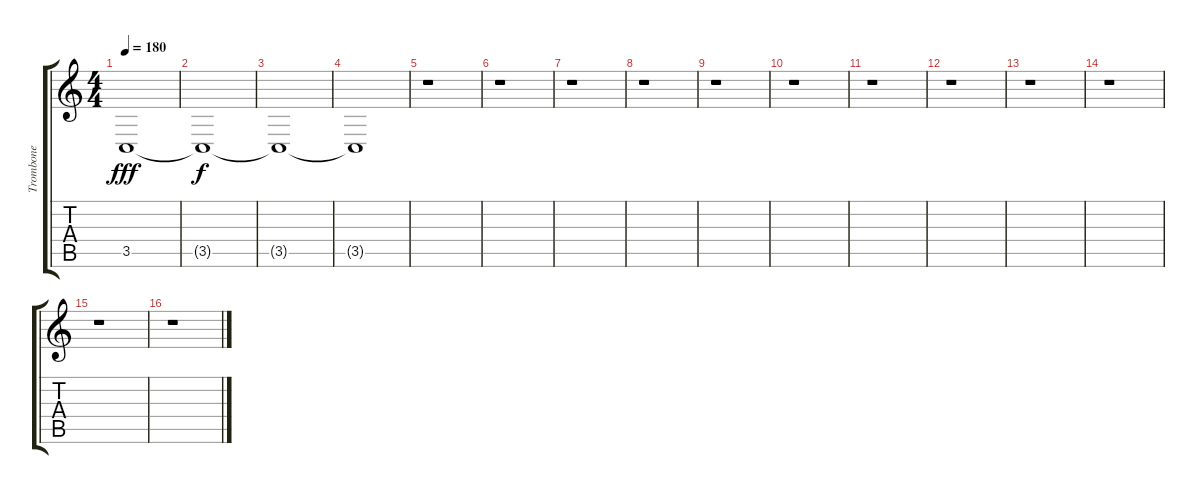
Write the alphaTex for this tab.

\track ("Trombone" "Trombone") {instrument trombone}
\staff {score tabs}
\tuning (E4 B3 G3 D3 A2 E2) {hide}
\ts (4 4)
\tempo 180
\clef g2
\ks c
3.5.1{dy fff} |
3.5{t}.1{dy f} |
3.5{t}.1 |
3.5{t}.1 |
r.1 |
r.1 |
r.1 |
r.1 |
r.1 |
r.1 |
r.1 |
r.1 |
r.1 |
r.1 |
r.1 |
r.1
